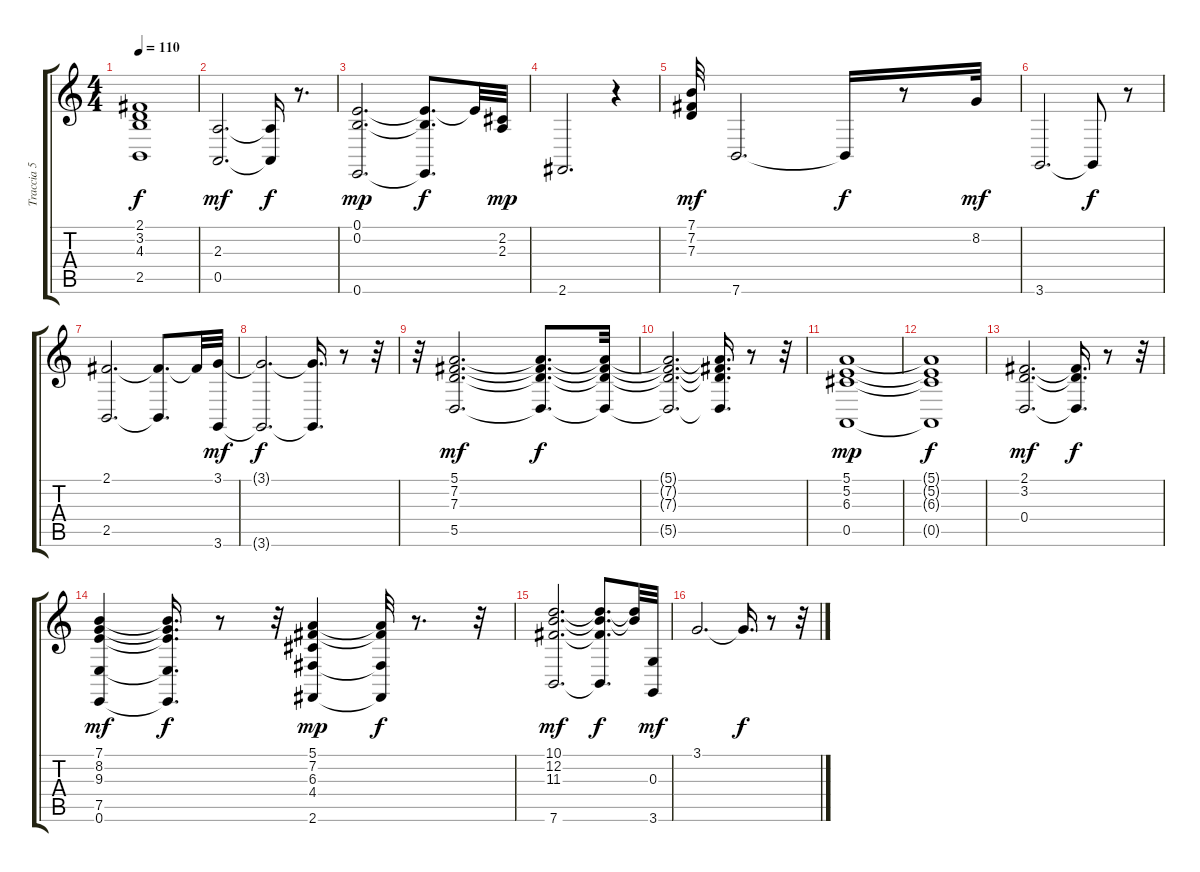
\track ("Traccia 5" "Traccia 5") {instrument pad2warm}
\staff {score tabs}
\tuning (E4 B3 G3 D3 A2 E2) {hide}
\ts (4 4)
\tempo 110
\clef g2
\ks c
(2.1{t} 3.2{t} 4.3{t} 2.5{t}).1{dy f} |
(2.3 0.5).2{d dy mf} (2.3{t} 0.5{t}).16{dy f} r.8{d} |
(0.1 0.2 0.6).2{d dy mp} (0.1{t} 0.2{t} 0.6{t}).8{d dy f} 0.1{t}.32 (2.2 2.3).32{dy mp} |
2.6.2{d} r.4 |
(7.1 7.2 7.3).32{dy mf} 7.6.2{d} 7.6{t}.16{dy f} r.8 8.2.32{dy mf} |
3.6.2{d} 3.6{t}.8{dy f} r.8 |
(2.1 2.5).2{d} (2.1{t} 2.5{t}).8{d} 2.1{t}.32 (3.1 3.6).32{dy mf} |
(3.1{t} 3.6{t}).2{d dy f} (3.1{t} 3.6{t}).16{d} r.8 r.32 |
r.32 (5.1 7.2 7.3 5.5).2{d dy mf} (5.1{t} 7.2{t} 7.3{t} 5.5{t}).8{d dy f} (5.1{t} 7.2{t} 7.3{t} 5.5{t}).32 |
(5.1{t} 7.2{t} 7.3{t} 5.5{t}).2{d} (5.1{t} 7.2{t} 7.3{t} 5.5{t}).16{d} r.8 r.32 |
(5.1 5.2 6.3 0.5).1{dy mp} |
(5.1{t} 5.2{t} 6.3{t} 0.5{t}).1{dy f} |
(2.1 3.2 0.4).2{d dy mf} (2.1{t} 3.2{t} 0.4{t}).16{d dy f} r.8 r.32 |
(7.1 8.2 9.3 7.5 0.6).4{dy mf} (7.1{t} 8.2{t} 9.3{t} 7.5{t} 0.6{t}).16{d dy f} r.8 r.32 (5.1 7.2 6.3 4.4 2.6).4{dy mp} (5.1{t} 7.2{t} 4.4{t} 2.6{t}).32{dy f} r.8{d} r.32 |
(10.1 12.2 11.3 7.6).2{d dy mf} (10.1{t} 12.2{t} 11.3{t} 7.6{t}).8{d dy f} (10.1{t} 12.2{t}).32 (0.3 3.6).32{dy mf} |
3.1.2{d} 3.1{t}.16{d dy f} r.8 r.32
